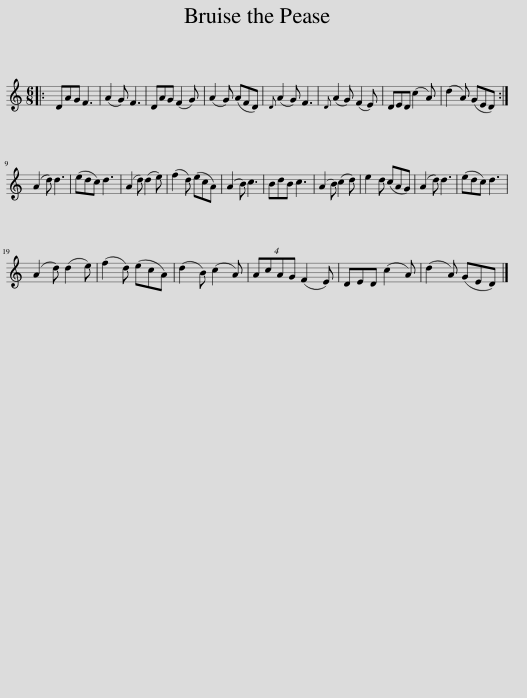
X:1
L:1/8
M:6/8
I:linebreak $
K:C
V:1 treble
V:1
|: DAG F3 | (A2 G) F3 | DAG (F2 G) | (A2 G) (AFD) |{D} (A2 G) F3 | %5
{D} (A2 G) (F2 E) | DED (c2 A) | (d2 A) (GED) :|$ (A2 d) d3 | (edc) d3 | %10
 (A2 d) (d2 e) | (f2 d) (ecA) | (A2 B) c3 | BdB c3 | (A2 B) (c2 d) | %15
 e2 d (cAG) | (A2 d) d3 | (edc) d3 |$ (A2 d) (d2 e) | (f2 d) (ecA) | %20
 (d2 B) (c2 A) | (4:3:4AcAG (F2 E) | DED (c2 A) | (d2 A) (GED) |] %24
